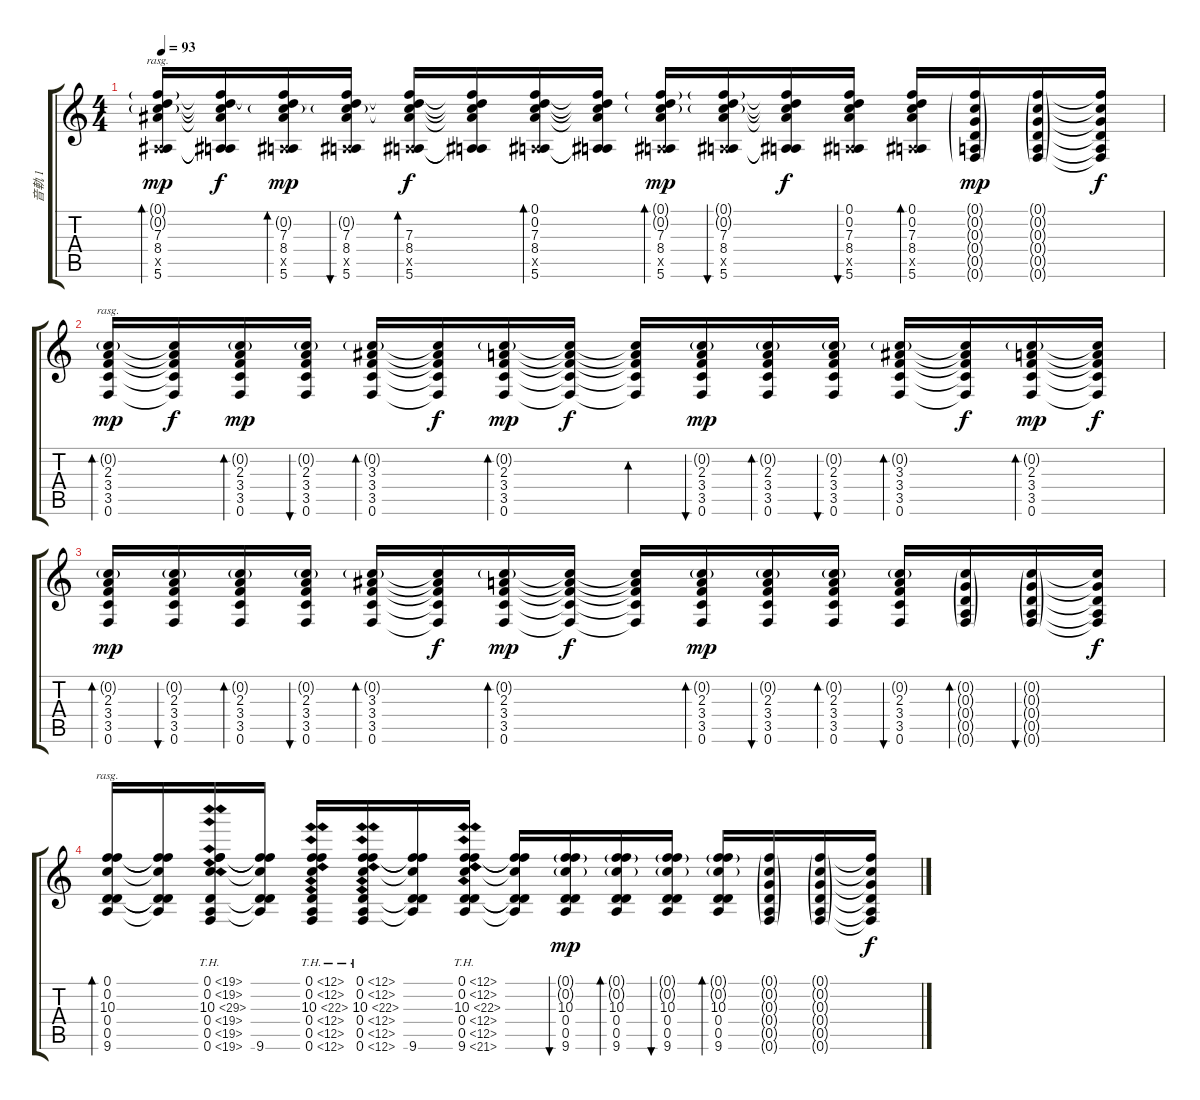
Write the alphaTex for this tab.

\track ("音軌 1" "音軌 1") {instrument acousticguitarsteel}
\staff {score tabs}
\tuning (F4 C4 G3 D3 A2 F2) {hide}
\ts (4 4)
\tempo 93
\clef g2
\ks c
(0.1{g} 0.2{g} 7.3 8.4 0.5{x} 5.6).16{bd 120 rasg ii dy mp} (0.1{t} 0.2{t} 7.3{t} 8.4{t} 0.5{t} 5.6{t}).16{dy f} (0.1{t} 0.2{g} 7.3 8.4 0.5{x} 5.6).16{bd 120 dy mp} (0.1{t} 0.2{g} 7.3 8.4 0.5{x} 5.6).16{bu 120} (0.1{t} 0.2{t} 7.3 8.4 0.5{x} 5.6).16{bd 120 dy f} (0.1{t} 0.2{t} 7.3{t} 8.4{t} 0.5{t} 5.6{t}).16 (0.1 0.2 7.3 8.4 0.5{x} 5.6).16{bd 120} (0.1{t} 0.2{t} 7.3{t} 8.4{t} 0.5{t} 5.6{t}).16 (0.1{g} 0.2{g} 7.3 8.4 0.5{x} 5.6).16{bd 120 dy mp} (0.1{g} 0.2{g} 7.3 8.4 0.5{x} 5.6).16{bu 120} (0.1{t} 0.2{t} 7.3{t} 8.4{t} 0.5{t} 5.6{t}).16{dy f} (0.1 0.2 7.3 8.4 0.5{x} 5.6).16{bu 120} (0.1 0.2 7.3 8.4 0.5{x} 5.6).16{bd 120} (0.1{g} 0.2{g} 0.3{g} 0.4{g} 0.5{g} 0.6{g}).16{dy mp} (0.1{g} 0.2{g} 0.3{g} 0.4{g} 0.5{g} 0.6{g}).16 (0.1{t} 0.2{t} 0.3{t} 0.4{t} 0.5{t} 0.6{t}).16{dy f} |
(0.2{g} 2.3 3.4 3.5 0.6).16{bd 60 rasg ii dy mp} (0.2{t} 2.3{t} 3.4{t} 3.5{t} 0.6{t}).16{dy f} (0.2{g} 2.3 3.4 3.5 0.6).16{bd 60 dy mp} (0.2{g} 2.3 3.4 3.5 0.6).16{bu 120} (0.2{g} 3.3 3.4 3.5 0.6).16{bd 120} (0.2{t} 3.3{t} 3.4{t} 3.5{t} 0.6{t}).16{dy f} (0.2{g} 2.3 3.4 3.5 0.6).16{bd 120 dy mp} (0.2{t} 2.3{t} 3.4{t} 3.5{t} 0.6{t}).16{dy f} (0.2{t} 2.3{t} 3.4{t} 3.5{t} 0.6{t}).16{bd 120} (0.2{g} 2.3 3.4 3.5 0.6).16{bu 120 dy mp} (0.2{g} 2.3 3.4 3.5 0.6).16{bd 120} (0.2{g} 2.3 3.4 3.5 0.6).16{bu 120} (0.2{g} 3.3 3.4 3.5 0.6).16{bd 120} (0.2{t} 3.3{t} 3.4{t} 3.5{t} 0.6{t}).16{dy f} (0.2{g} 2.3 3.4 3.5 0.6).16{bd 120 dy mp} (0.2{t} 2.3{t} 3.4{t} 3.5{t} 0.6{t}).16{dy f} |
(0.2{g} 2.3 3.4 3.5 0.6).16{bd 120 dy mp} (0.2{g} 2.3 3.4 3.5 0.6).16{bu 120} (0.2{g} 2.3 3.4 3.5 0.6).16{bd 120} (0.2{g} 2.3 3.4 3.5 0.6).16{bu 120} (0.2{g} 3.3 3.4 3.5 0.6).16{bd 120} (0.2{t} 3.3{t} 3.4{t} 3.5{t} 0.6{t}).16{dy f} (0.2{g} 2.3 3.4 3.5 0.6).16{bd 120 dy mp} (0.2{t} 2.3{t} 3.4{t} 3.5{t} 0.6{t}).16{dy f} (0.2{t} 2.3{t} 3.4{t} 3.5{t} 0.6{t}).16 (0.2{g} 2.3 3.4 3.5 0.6).16{bd 120 dy mp} (0.2{g} 2.3 3.4 3.5 0.6).16{bu 120} (0.2{g} 2.3 3.4 3.5 0.6).16{bd 120} (0.2{g} 2.3 3.4 3.5 0.6).16{bu 120} (0.2{g} 0.3{g} 0.4{g} 0.5{g} 0.6{g}).16{bd 120} (0.2{g} 0.3{g} 0.4{g} 0.5{g} 0.6{g}).16{bu 120} (0.2{t} 0.3{t} 0.4{t} 0.5{t} 0.6{t}).16{dy f} |
(0.1 0.2 10.3 0.4 0.5 9.6).16{bd 60 rasg ii} (0.1{t} 0.2{t} 10.3{t} 0.4{t} 0.5{t} 9.6{t}).16 (0.1{th 19} 0.2{th 19} 10.3{th 19} 0.4{th 19} 0.5{th 19} 0.6{th 19}).16 (0.1{t} 0.2{t} 10.3{t} 0.4{t} 0.5{t} 9.6).16 (0.1{th 12} 0.2{th 12} 10.3{th 12} 0.4{th 12} 0.5{th 12} 0.6{th 12}).16 (0.1{th 12} 0.2{th 12} 10.3{th 12} 0.4{th 12} 0.5{th 12} 0.6{th 12}).16 (0.1{t} 0.2{t} 10.3{t} 0.4{t} 0.5{t} 9.6).16 (0.1{th 12} 0.2{th 12} 10.3{th 12} 0.4{th 12} 0.5{th 12} 9.6{th 12}).16 (0.1{t} 0.2{t} 10.3{t} 0.4{t} 0.5{t} 9.6{t}).16 (0.1{g} 0.2{g} 10.3 0.4 0.5 9.6).16{bu 120 dy mp} (0.1{g} 0.2{g} 10.3 0.4 0.5 9.6).16{bd 120} (0.1{g} 0.2{g} 10.3 0.4 0.5 9.6).16{bu 120} (0.1{g} 0.2{g} 10.3 0.4 0.5 9.6).16{bd 120} (0.1{g} 0.2{g} 0.3{g} 0.4{g} 0.5{g} 0.6{g}).16 (0.1{g} 0.2{g} 0.3{g} 0.4{g} 0.5{g} 0.6{g}).16 (0.1{t} 0.2{t} 0.3{t} 0.4{t} 0.5{t} 0.6{t}).16{dy f}
